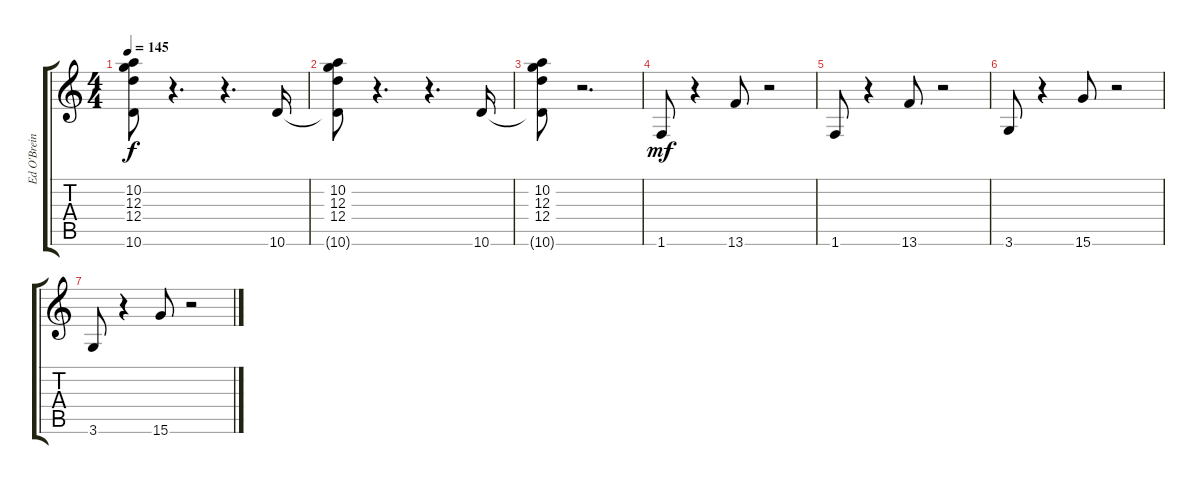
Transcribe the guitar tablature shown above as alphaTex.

\track ("Ed O'Brein" "Ed O'Brein") {instrument overdrivenguitar}
\staff {score tabs}
\tuning (E4 B3 G3 D3 A2 E2) {hide}
\ts (4 4)
\tempo 145
\clef g2
\ks c
(10.2 12.3 12.4 10.6{t}).8{dy f} r.4{d} r.4{d} 10.6.16 |
(10.2 12.3 12.4 10.6{t}).8 r.4{d} r.4{d} 10.6.16 |
(10.2 12.3 12.4 10.6{t}).8 r.2{d} |
1.6.8{dy mf} r.4 13.6.8 r.2 |
1.6.8 r.4 13.6.8 r.2 |
3.6.8 r.4 15.6.8 r.2 |
3.6.8 r.4 15.6.8 r.2
